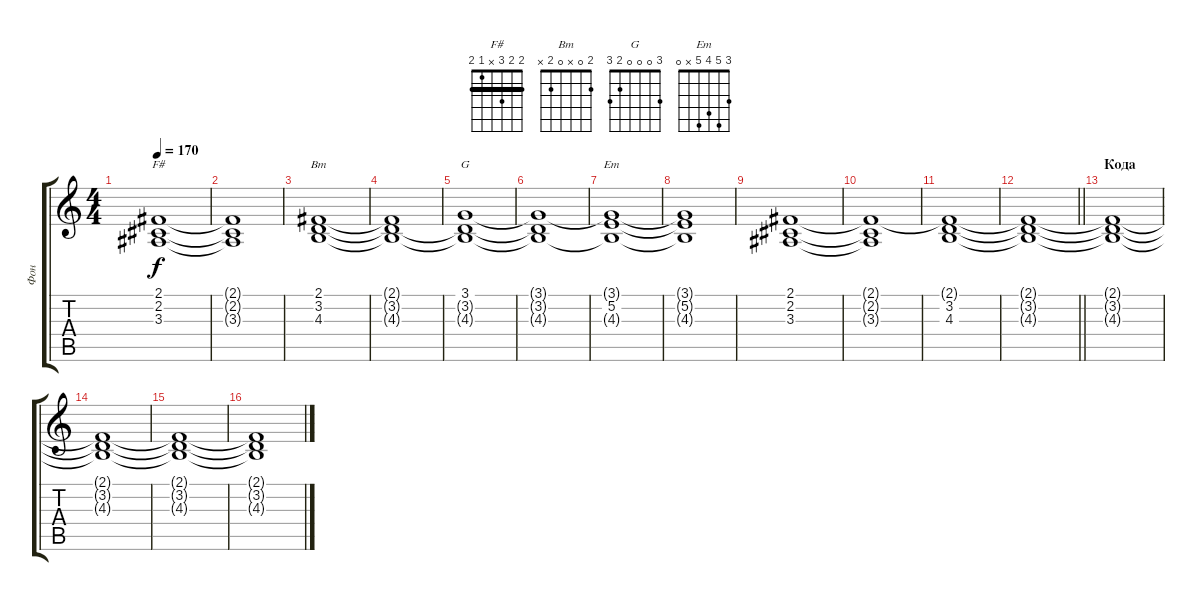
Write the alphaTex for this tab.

\track ("Фон" "Фон") {instrument pad2warm}
\staff {score tabs}
\tuning (E4 B3 G3 D3 A2 E2) {hide}
\chord ("F#" 2 2 3 x 1 2) {barre 2}
\chord ("Bm" 2 0 x 0 2 x)
\chord ("G" 3 0 0 0 2 3)
\chord ("Em" 3 5 4 5 x 0)
\ts (4 4)
\tempo 170
\clef g2
\ks c
(2.1 2.2 3.3).1{ch "F#" dy f} |
(2.1{t} 2.2{t} 3.3{t}).1 |
(2.1 3.2 4.3).1{ch "Bm"} |
(2.1{t} 3.2{t} 4.3{t}).1 |
(3.1 3.2{t} 4.3{t}).1{ch "G"} |
(3.1{t} 3.2{t} 4.3{t}).1 |
(3.1{t} 5.2 4.3{t}).1{ch "Em"} |
(3.1{t} 5.2{t} 4.3{t}).1 |
(2.1 2.2 3.3).1 |
(2.1{t} 2.2{t} 3.3{t}).1 |
(2.1{t} 3.2 4.3).1 |
\barLineRight lightlight
(2.1{t} 3.2{t} 4.3{t}).1 |
\section ("" "Кода")
(2.1{t} 3.2{t} 4.3{t}).1 |
(2.1{t} 3.2{t} 4.3{t}).1 |
(2.1{t} 3.2{t} 4.3{t}).1 |
(2.1{t} 3.2{t} 4.3{t}).1
